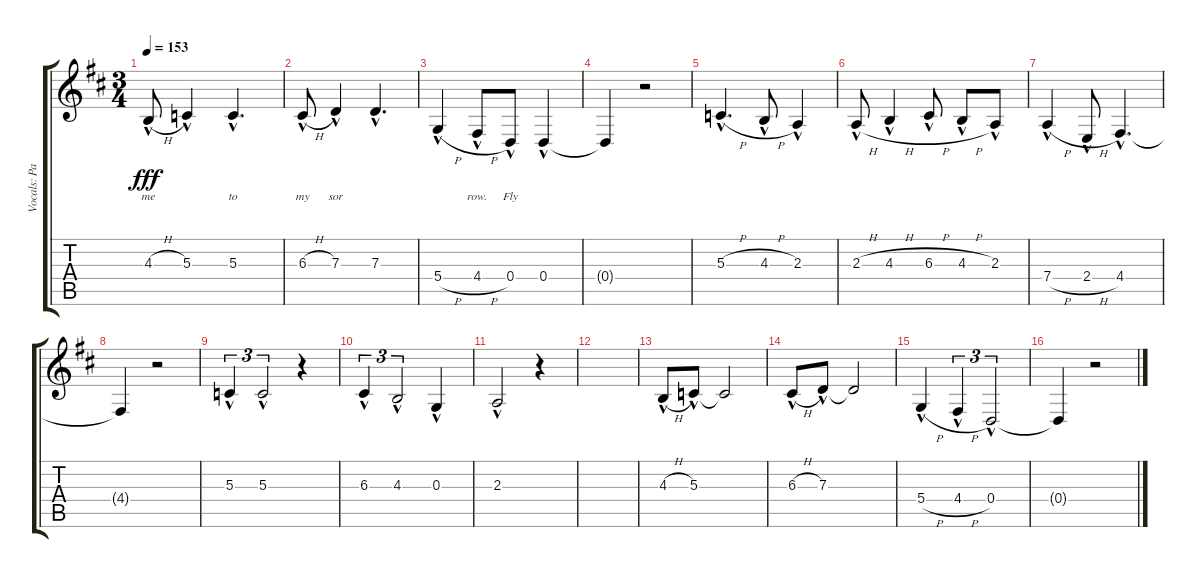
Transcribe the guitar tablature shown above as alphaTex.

\track ("Vocals: Paul" "Vocals: Pa") {instrument lead2sawtooth}
\staff {score tabs}
\tuning (E4 B3 G3 D3 A2 E2) {hide}
\ts (3 4)
\tempo 153
\clef g2
\ks d
4.3{h hac}.8{lyrics (0 "me") lyrics (1 "") lyrics (2 "") lyrics (3 "") lyrics (4 "") dy fff} 5.3{hac}.4{lyrics (0 "") lyrics (1 "") lyrics (2 "") lyrics (3 "") lyrics (4 "")} 5.3{hac}.4{d lyrics (0 "to") lyrics (1 "") lyrics (2 "") lyrics (3 "") lyrics (4 "")} |
6.3{h hac}.8{lyrics (0 "my") lyrics (1 "") lyrics (2 "") lyrics (3 "") lyrics (4 "")} 7.3{hac}.4{lyrics (0 "sor") lyrics (1 "") lyrics (2 "") lyrics (3 "") lyrics (4 "")} 7.3{hac}.4{d lyrics (0 "") lyrics (1 "") lyrics (2 "") lyrics (3 "") lyrics (4 "")} |
5.4{h hac}.4{lyrics (0 "") lyrics (1 "") lyrics (2 "") lyrics (3 "") lyrics (4 "")} 4.4{h hac}.8{lyrics (0 "row.") lyrics (1 "") lyrics (2 "") lyrics (3 "") lyrics (4 "")} 0.4{hac}.8{lyrics (0 "Fly") lyrics (1 "") lyrics (2 "") lyrics (3 "") lyrics (4 "")} 0.4{hac}.4{lyrics (0 "") lyrics (1 "") lyrics (2 "") lyrics (3 "") lyrics (4 "")} |
0.4{t}.4{lyrics (0 "") lyrics (1 "") lyrics (2 "") lyrics (3 "") lyrics (4 "")} r.2 |
5.3{h hac}.4{d lyrics (0 "") lyrics (1 "") lyrics (2 "") lyrics (3 "") lyrics (4 "")} 4.3{h hac}.8{lyrics (0 "") lyrics (1 "") lyrics (2 "") lyrics (3 "") lyrics (4 "")} 2.3{hac}.4{lyrics (0 "") lyrics (1 "") lyrics (2 "") lyrics (3 "") lyrics (4 "")} |
2.3{h hac}.8{lyrics (0 "") lyrics (1 "") lyrics (2 "") lyrics (3 "") lyrics (4 "")} 4.3{h hac}.4 6.3{h hac}.8 4.3{h hac}.8 2.3{hac}.8 |
7.4{h hac}.4 2.4{h hac}.8 4.4{hac}.4{d} |
4.4{t}.4 r.2 |
5.3{hac}.4{tu (3 2)} 5.3{hac}.2{tu (3 2)} r.4 |
6.3{hac}.4{tu (3 2)} 4.3{hac}.2{tu (3 2)} 0.3{hac}.4 |
2.3{hac}.2 r.4 |
|
4.3{h hac}.8 5.3{hac}.8 5.3{t}.2 |
6.3{h hac}.8 7.3{hac}.8 7.3{t}.2 |
5.4{h hac}.4 4.4{h hac}.4{tu (3 2)} 0.4{hac}.2{tu (3 2)} |
0.4{t}.4 r.2
